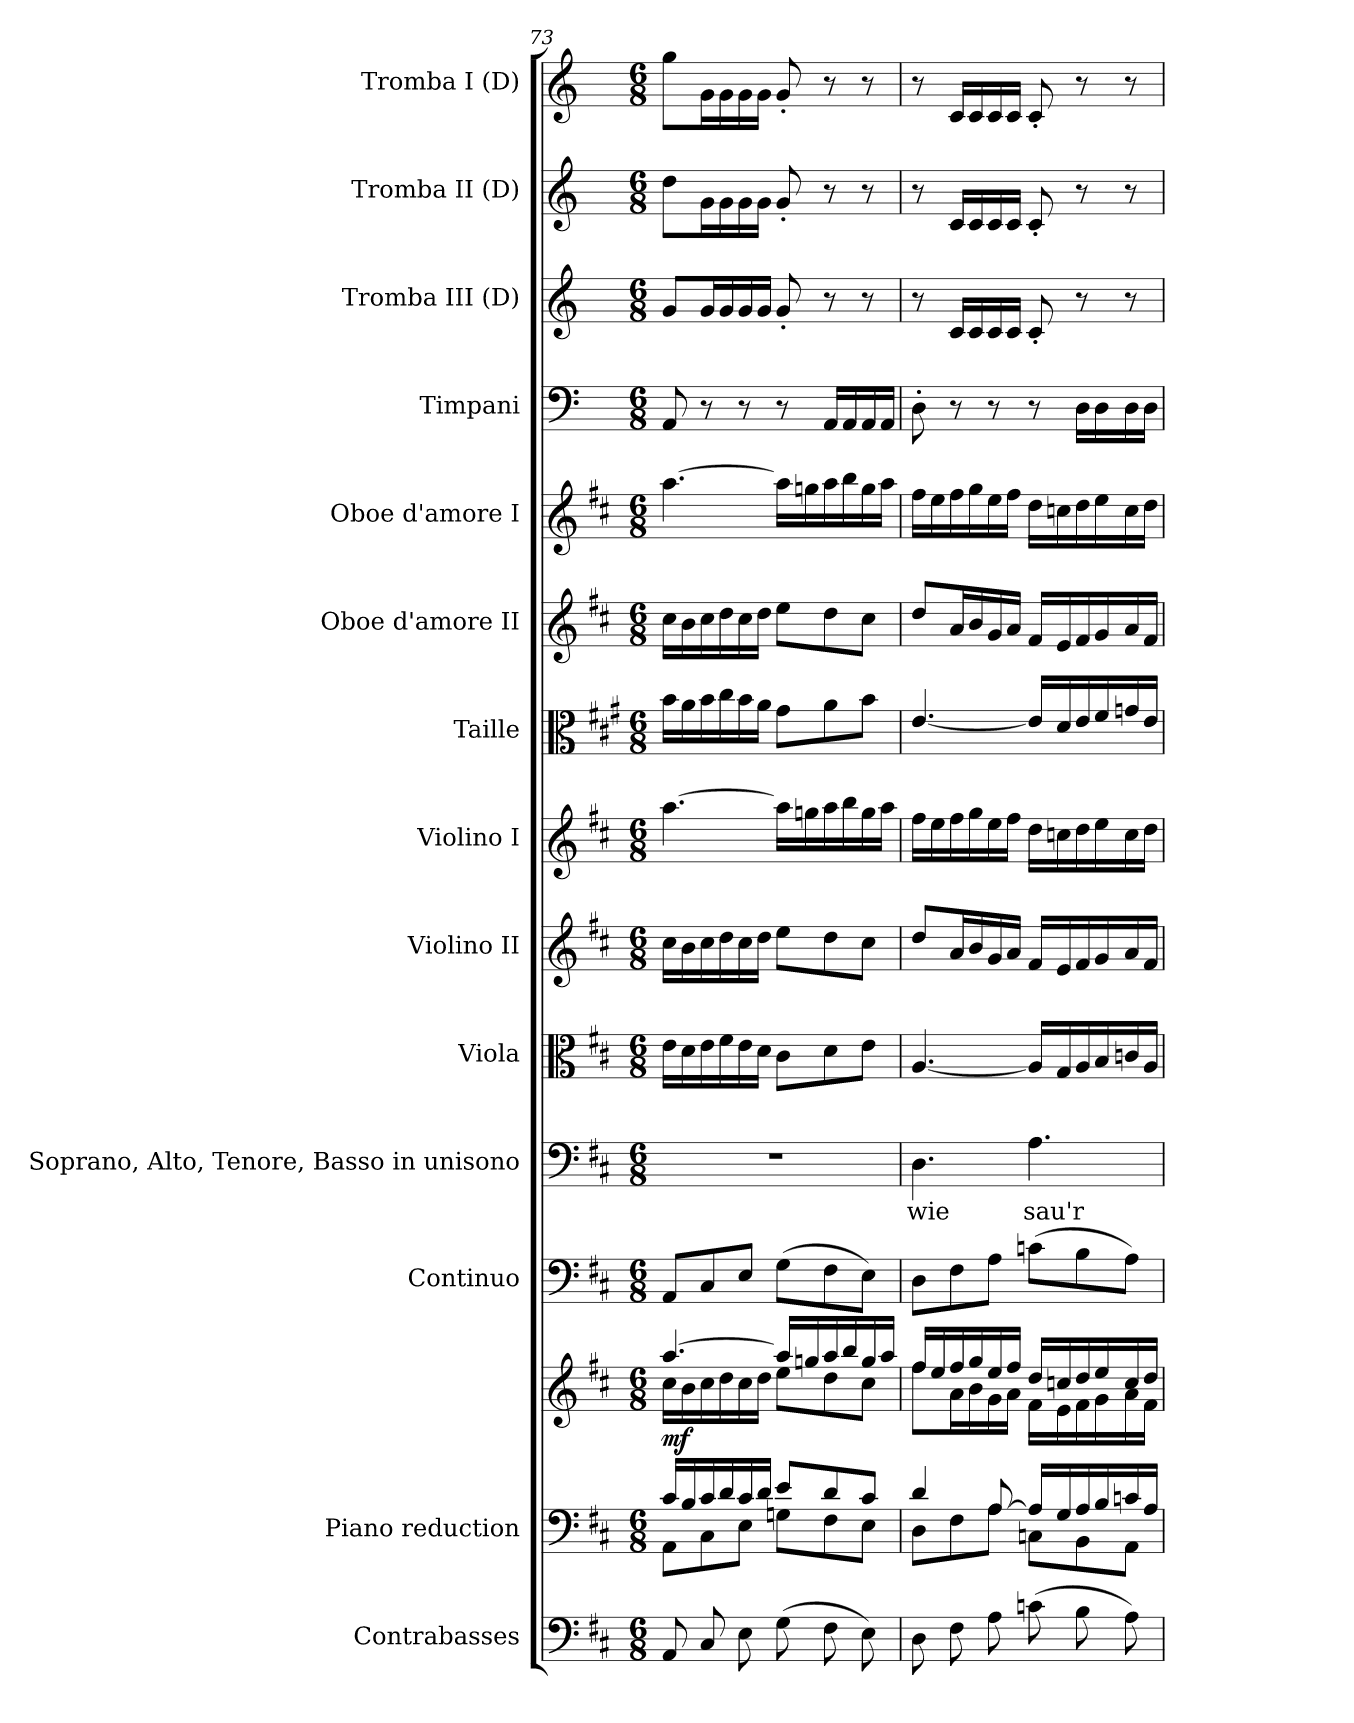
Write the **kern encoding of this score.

**kern	**kern	**kern	**dynam	**kern	**kern	**text	**kern	**kern	**kern	**kern	**kern	**kern	**kern	**kern	**kern	**kern
*part14	*part13	*part13	*part13	*part12	*part11	*part11	*part10	*part9	*part8	*part7	*part6	*part5	*part4	*part3	*part2	*part1
*staff15	*staff14	*staff13	*staff13/14	*staff12	*staff11	*staff11	*staff10	*staff9	*staff8	*staff7	*staff6	*staff5	*staff4	*staff3	*staff2	*staff1
*I"Contrabasses	*I"Piano reduction	*	*	*I"Continuo	*I"Soprano, Alto, Tenore, Basso in unisono	*	*I"Viola	*I"Violino II	*I"Violino I	*I"Taille	*I"Oboe d'amore II	*I"Oboe d'amore I	*I"Timpani	*I"Tromba III (D)	*I"Tromba II (D)	*I"Tromba I (D)
*I'Cbs.	*I'Pno	*	*	*	*	*	*	*	*	*	*I'Ob	*I'Ob	*I'Timp	*	*	*
*clefF4	*clefF4	*clefG2	*	*clefF4	*clefF4	*	*clefC3	*clefG2	*clefG2	*clefC3	*clefG2	*clefG2	*clefF4	*clefG2	*clefG2	*clefG2
*ITrd7c12	*	*	*	*	*	*	*	*	*	*ITrd4c7	*	*	*	*ITrd-1c-2	*ITrd-1c-2	*ITrd-1c-2
*k[f#c#]	*k[f#c#]	*k[f#c#]	*	*k[f#c#]	*k[f#c#]	*	*k[f#c#]	*k[f#c#]	*k[f#c#]	*k[f#c#]	*k[f#c#]	*k[f#c#]	*k[]	*k[f#c#]	*k[f#c#]	*k[f#c#]
*M6/8	*M6/8	*M6/8	*	*M6/8	*M6/8	*	*M6/8	*M6/8	*M6/8	*M6/8	*M6/8	*M6/8	*M6/8	*M6/8	*M6/8	*M6/8
=73	=73	=73	=73	=73	=73	=73	=73	=73	=73	=73	=73	=73	=73	=73	=73	=73
*	*^	*^	*	*	*	*	*	*	*	*	*	*	*	*	*	*
!	!	!	!	!	!LO:DY:b	!	!	!	!	!	!	!	!	!	!	!	!	!
8AAA	16c#/LL	8AA\L	[4.aa/	16cc#\LL	mf	8AA/L	2.r	.	16e\LL	16cc#\LL	[4.aa\	16e\LL	16cc#\LL	[4.aa\	8AA/	8a/L	8ee\L	8aa\L
.	16B/	.	.	16b\	.	.	.	.	16d\	16b\	.	16d\	16b\	.	.	.	.	.
8CC#	16c#/	8C#\	.	16cc#\	.	8C#/	.	.	16e\	16cc#\	.	16e\	16cc#\	.	8r	16a/L	16a\L	16a\L
.	16d/	.	.	16dd\	.	.	.	.	16f#\	16dd\	.	16f#\	16dd\	.	.	16a/	16a\	16a\
8EE	16c#/	8E\J	.	16cc#\	.	8E/J	.	.	16e\	16cc#\	.	16e\	16cc#\	.	8r	16a/	16a\	16a\
.	16d/JJ	.	.	16dd\JJ	.	.	.	.	16d\JJ	16dd\JJ	.	16d\JJ	16dd\JJ	.	.	16a/JJ	16a\JJ	16a\JJ
(8GG	8e/L	8Gn\L	16aa/LL]	8ee\L	.	(8G\L	.	.	8c#\L	8ee\L	16aa\LL]	8c#\L	8ee\L	16aa\LL]	8r	8a'/	8a'/	8a'/
.	.	.	16ggn/	.	.	.	.	.	.	.	16ggn\	.	.	16ggn\	.	.	.	.
8FF#	8d/	8F#\	16aa/	8dd\	.	8F#\	.	.	8d\	8dd\	16aa\	8d\	8dd\	16aa\	16AA/LL	8r	8r	8r
.	.	.	16bb/	.	.	.	.	.	.	.	16bb\	.	.	16bb\	16AA/	.	.	.
8EE)	8c#/J	8E\J	16gg/	8cc#\J	.	8E\J)	.	.	8e\J	8cc#\J	16gg\	8e\J	8cc#\J	16gg\	16AA/	8r	8r	8r
.	.	.	16aa/JJ	.	.	.	.	.	.	.	16aa\JJ	.	.	16aa\JJ	16AA/JJ	.	.	.
!!LO:PB:g=z
=74	=74	=74	=74	=74	=74	=74	=74	=74	=74	=74	=74	=74	=74	=74	=74	=74	=74	=74
!	!	!	!	!	!	!	!	!LO:LY:b	!	!	!	!	!	!	!	!	!	!
8DD	4d/	8D\L	16ff#/LL	8ff#\L	.	8D\L	4.D\	wie	[4.A/	8dd/L	16ff#\LL	[4.A/	8dd/L	16ff#\LL	8D'\	8r	8r	8r
.	.	.	16ee/	.	.	.	.	.	.	.	16ee\	.	.	16ee\	.	.	.	.
8FF#	.	8F#\	16ff#/	16a\L	.	8F#\	.	.	.	16a/L	16ff#\	.	16a/L	16ff#\	8r	16d/LL	16d/LL	16d/LL
.	.	.	16gg/	16b\	.	.	.	.	.	16b/	16gg\	.	16b/	16gg\	.	16d/	16d/	16d/
8AA	[8A/	8A\J	16ee/	16g\	.	8A\J	.	.	.	16g/	16ee\	.	16g/	16ee\	8r	16d/	16d/	16d/
.	.	.	16ff#/JJ	16a\JJ	.	.	.	.	.	16a/JJ	16ff#\JJ	.	16a/JJ	16ff#\JJ	.	16d/JJ	16d/JJ	16d/JJ
!	!	!	!	!	!	!	!	!LO:LY:b	!	!	!	!	!	!	!	!	!	!
(8Cn	16A/LL]	8Cn\L	16dd/LL	16f#\LL	.	(8cn\L	4.A\	sau'r	16A/LL]	16f#/LL	16dd\LL	16A/LL]	16f#/LL	16dd\LL	8r	8d'/	8d'/	8d'/
.	16G/	.	16ccn/	16e\	.	.	.	.	16G/	16e/	16ccn\	16G/	16e/	16ccn\	.	.	.	.
8BB	16A/	8BB\	16dd/	16f#\	.	8B\	.	.	16A/	16f#/	16dd\	16A/	16f#/	16dd\	16D\LL	8r	8r	8r
.	16B/	.	16ee/	16g\	.	.	.	.	16B/	16g/	16ee\	16B/	16g/	16ee\	16D\	.	.	.
8AA)	16cn/	8AA\J	16cc/	16a\	.	8A\J)	.	.	16cn/	16a/	16cc\	16cn/	16a/	16cc\	16D\	8r	8r	8r
.	16A/JJ	.	16dd/JJ	16f#\JJ	.	.	.	.	16A/JJ	16f#/JJ	16dd\JJ	16A/JJ	16f#/JJ	16dd\JJ	16D\JJ	.	.	.
*	*v	*v	*	*	*	*	*	*	*	*	*	*	*	*	*	*	*	*
*	*	*v	*v	*	*	*	*	*	*	*	*	*	*	*	*	*	*
=	=	=	=	=	=	=	=	=	=	=	=	=	=	=	=	=
*-	*-	*-	*-	*-	*-	*-	*-	*-	*-	*-	*-	*-	*-	*-	*-	*-
